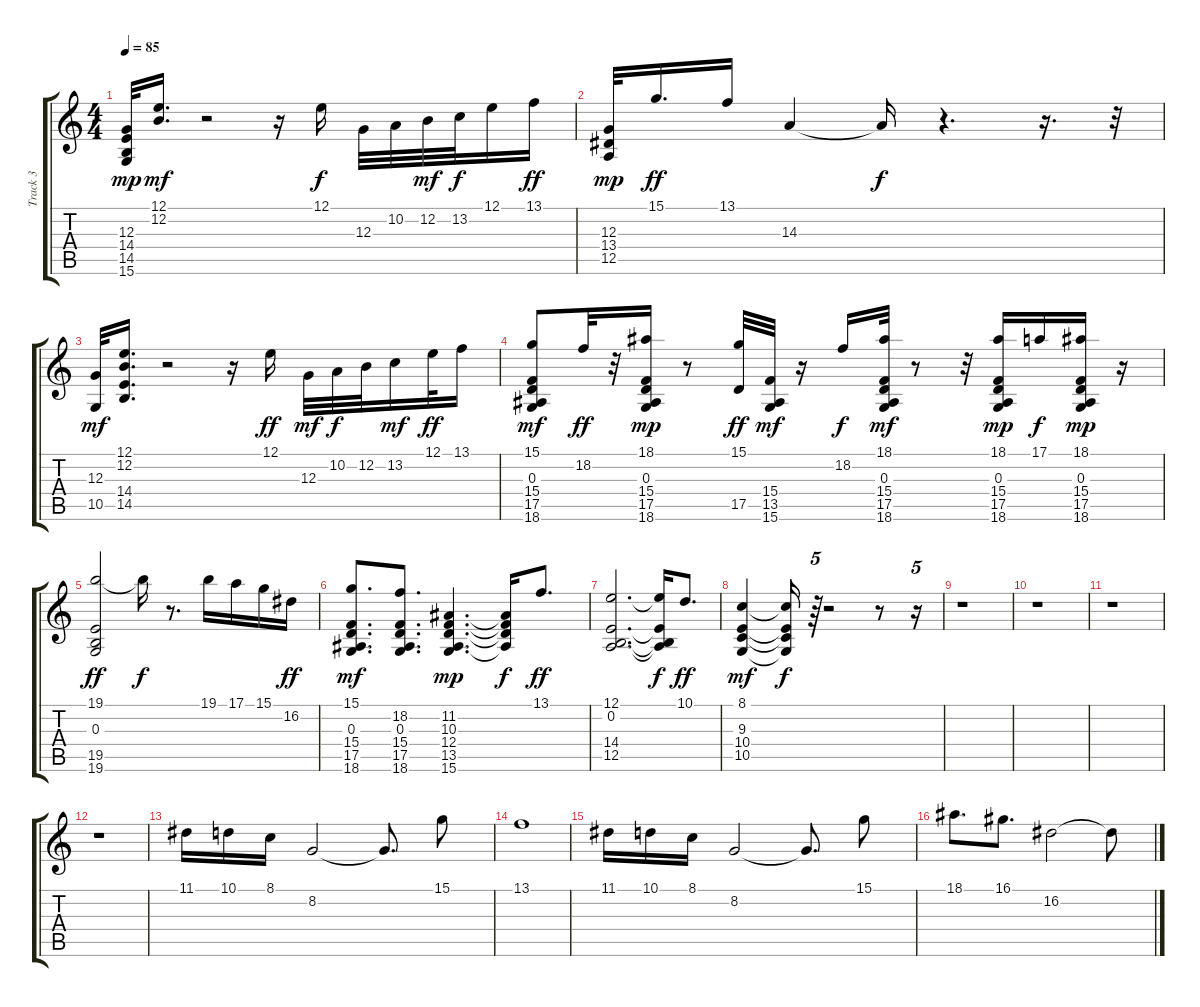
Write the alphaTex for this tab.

\track ("Track 3" "Track 3") {instrument brightacousticpiano}
\staff {score tabs}
\tuning (E4 B3 G3 D3 A2 E2) {hide}
\ts (4 4)
\tempo 85
\clef g2
\ks c
(12.3 14.4 14.5 15.6).32{dy mp volume 16 instrument brightacousticpiano} (12.1 12.2).16{d dy mf} r.2 r.16 12.1.16{dy f} 12.3.32 10.2.32 12.2.32{dy mf} 13.2.32{dy f} 12.1.16 13.1.16{dy ff} |
(12.3 13.4 12.5).32{dy mp} 15.1.16{d dy ff} 13.1.16 14.3.4 14.3{t}.16{dy f} r.4{d} r.16{d} r.32 |
(12.3 10.5).32{dy mf} (12.1 12.2 14.4 14.5).16{d} r.2 r.16 12.1.16{dy ff} 12.3.32{dy mf} 10.2.32{dy f} 12.2.32 13.2.16{dy mf} 12.1.32{dy ff} 13.1.16 |
(15.1 0.3 15.4 17.5 18.6).8{dy mf} 18.2.32{dy ff} r.32 (18.1 0.3 15.4 17.5 18.6).16{dy mp} r.8 (15.1 17.5).32{dy ff} (15.4 13.5 15.6).32{dy mf} r.16 18.2.16{dy f} (18.1 0.3 15.4 17.5 18.6).32{dy mf} r.8 r.32 (18.1 0.3 15.4 17.5 18.6).16{dy mp} 17.1.16{dy f} (18.1 0.3 15.4 17.5 18.6).16{dy mp} r.16 |
(19.1 0.3 19.5 19.6).2{dy ff} 19.1{t}.16{dy f} r.8{d} 19.1.16 17.1.16 15.1.16 16.2.16{dy ff} |
(15.1 0.3 15.4 17.5 18.6).8{d dy mf} (18.2 0.3 15.4 17.5 18.6).8{d} (11.2 10.3 12.4 13.5 15.6).4{d dy mp} (11.2{t} 10.3{t} 12.4{t} 13.5{t}).16{dy f} 13.1.8{d dy ff} |
(12.1 0.2 14.4 12.5).2{d} (12.1{t} 0.2{t} 14.4{t} 12.5{t}).16{dy f} 10.1.8{d dy ff} |
(8.1 9.3 10.4 10.5).4{dy mf} (8.1{t} 9.3{t} 10.4{t} 10.5{t}).16{dy f} r.64{tu (5 4)} r.2 r.8 r.16{tu (5 4)} |
r.1 |
r.1 |
r.1 |
r.1 |
11.1.16{instrument oboe} 10.1.16 8.1.16 8.2.2 8.2{t}.8{d} 15.1.8 |
13.1.1 |
11.1.16 10.1.16 8.1.16 8.2.2 8.2{t}.8{d} 15.1.8 |
18.1.8{d} 16.1.8{d} 16.2.2 16.2{t}.8
